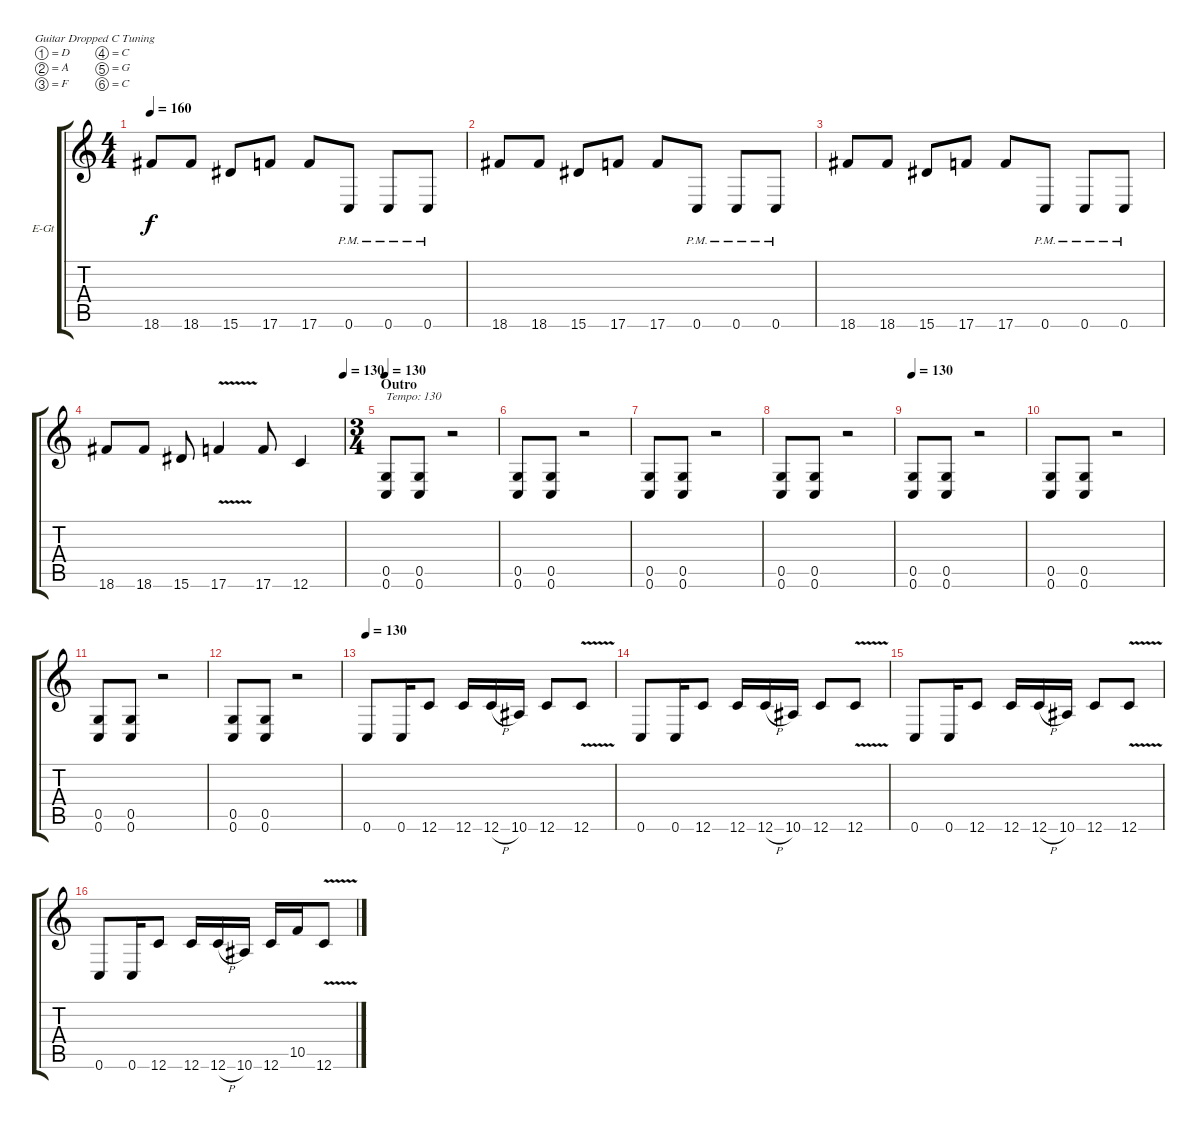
\bracketExtendMode groupsimilarinstruments
\firstSystemTrackNameOrientation horizontal
\otherSystemsTrackNameOrientation horizontal
\track ("James Hetfield (Rhythm)" "E-Gt") {instrument distortionguitar}
\staff {score tabs}
\tuning (D4 A3 F3 C3 G2 C2)
\ts (4 4)
\tempo 160
\clef g2
\ks c
18.6.8{dy f} 18.6.8 15.6.8 17.6.8 17.6.8 0.6{pm}.8 0.6{pm}.8 0.6{pm}.8 |
18.6.8 18.6.8 15.6.8 17.6.8 17.6.8 0.6{pm}.8 0.6{pm}.8 0.6{pm}.8 |
18.6.8 18.6.8 15.6.8 17.6.8 17.6.8 0.6{pm}.8 0.6{pm}.8 0.6{pm}.8 |
\tempo (130 1)
18.6.8 18.6.8 15.6.8 17.6{v}.4 17.6.8 12.6.4 |
\ts (3 4)
\section ("" "Outro")
\tempo 130
(0.5 0.6).8{txt "Tempo: 130"} (0.5 0.6).8 r.2 |
(0.5 0.6).8 (0.5 0.6).8 r.2 |
(0.5 0.6).8 (0.5 0.6).8 r.2 |
(0.5 0.6).8 (0.5 0.6).8 r.2 |
\tempo 130
(0.5 0.6).8 (0.5 0.6).8 r.2 |
(0.5 0.6).8 (0.5 0.6).8 r.2 |
(0.5 0.6).8 (0.5 0.6).8 r.2 |
(0.5 0.6).8 (0.5 0.6).8 r.2 |
\tempo 130
0.6.8 0.6.16 12.6.8 12.6.16 12.6{h}.16 10.6.16 12.6.8 12.6{v}.8 |
0.6.8 0.6.16 12.6.8 12.6.16 12.6{h}.16 10.6.16 12.6.8 12.6{v}.8 |
0.6.8 0.6.16 12.6.8 12.6.16 12.6{h}.16 10.6.16 12.6.8 12.6{v}.8 |
0.6.8 0.6.16 12.6.8 12.6.16 12.6{h}.16 10.6.16 12.6.16 10.5.16 12.6{v}.8
